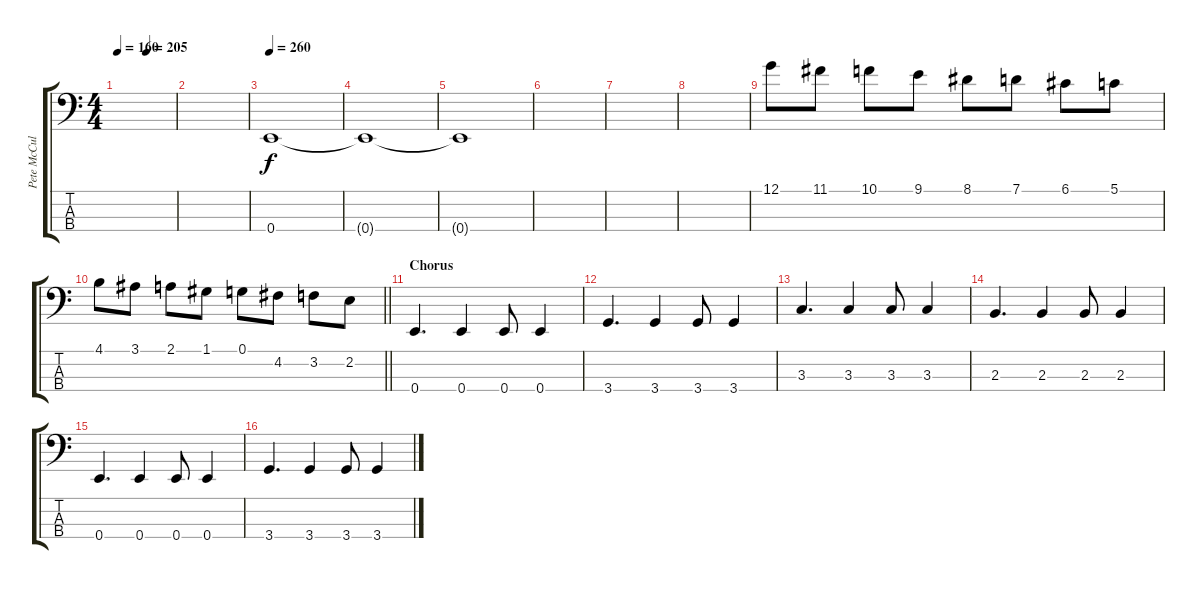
\track ("Pete McCullaugh - Bass" "Pete McCul") {instrument electricbassfinger}
\staff {score tabs}
\tuning (G2 D2 A1 E1) {hide}
\ts (4 4)
\tempo 160
\tempo (205 0.5)
\clef f4
\ks c
|
|
\tempo 260
0.4.1 |
0.4{t}.1 |
0.4{t}.1 |
|
|
|
12.1.8 11.1.8 10.1.8 9.1.8 8.1.8 7.1.8 6.1.8 5.1.8 |
\barLineRight lightlight
4.1.8 3.1.8 2.1.8 1.1.8 0.1.8 4.2.8 3.2.8 2.2.8 |
\section ("" "Chorus")
0.4.4{d} 0.4.4 0.4.8 0.4.4 |
3.4.4{d} 3.4.4 3.4.8 3.4.4 |
3.3.4{d} 3.3.4 3.3.8 3.3.4 |
2.3.4{d} 2.3.4 2.3.8 2.3.4 |
0.4.4{d} 0.4.4 0.4.8 0.4.4 |
3.4.4{d} 3.4.4 3.4.8 3.4.4
